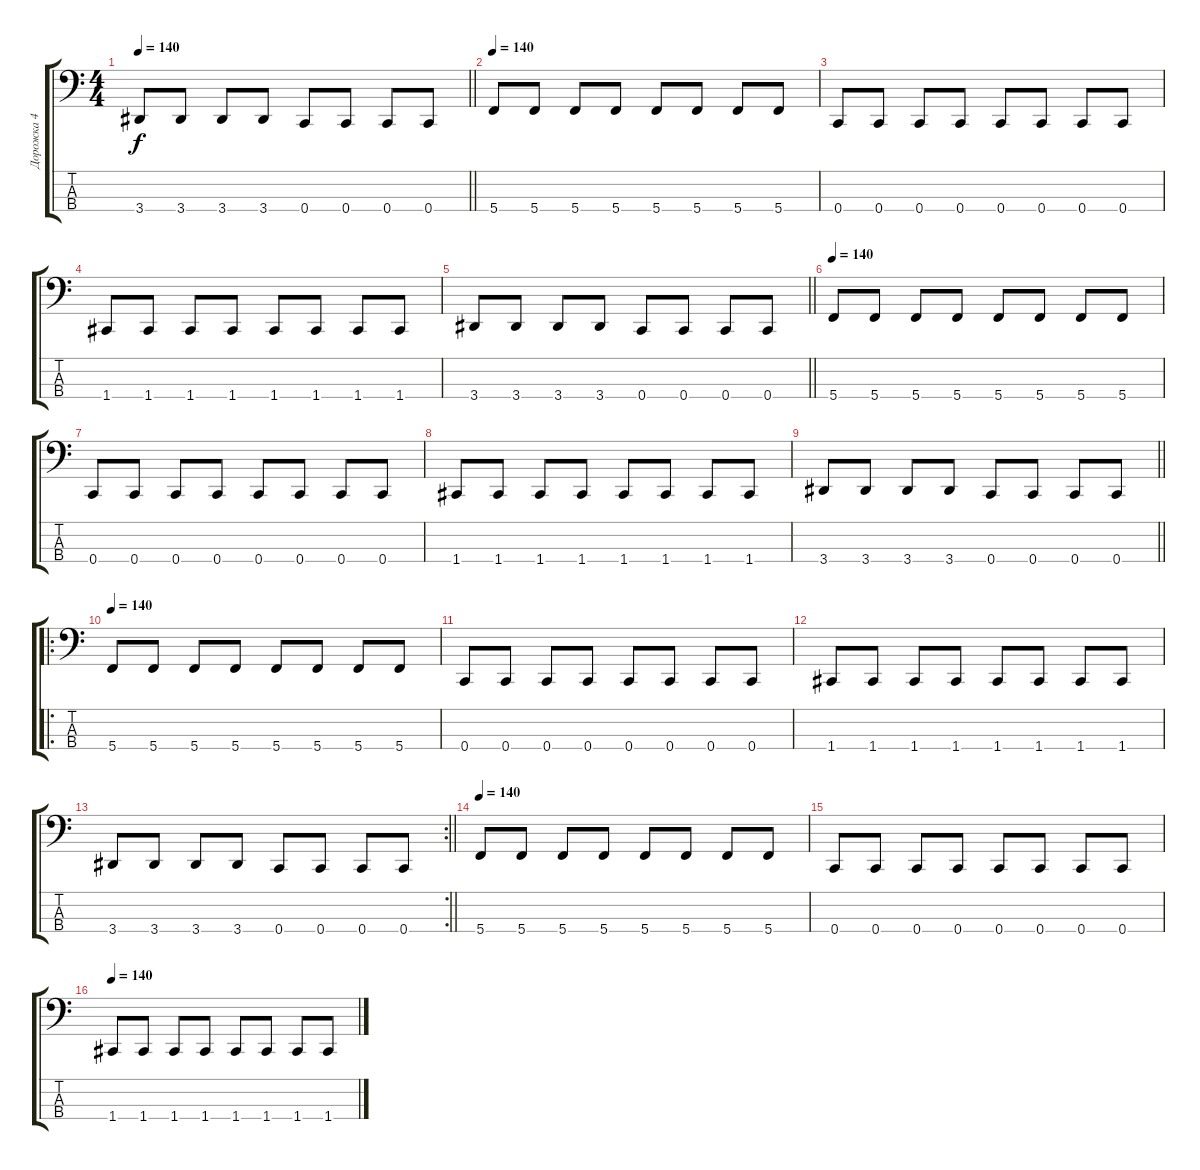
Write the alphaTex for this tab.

\track ("Дорожка 4" "Дорожка 4") {instrument electricbassfinger}
\staff {score tabs}
\tuning (F2 C2 G1 C1) {hide}
\ts (4 4)
\tempo 140
\clef f4
\barLineRight lightlight
\ks c
3.4.8{dy f} 3.4.8 3.4.8 3.4.8 0.4.8 0.4.8 0.4.8 0.4.8 |
\tempo 140
5.4.8 5.4.8 5.4.8 5.4.8 5.4.8 5.4.8 5.4.8 5.4.8 |
0.4.8 0.4.8 0.4.8 0.4.8 0.4.8 0.4.8 0.4.8 0.4.8 |
1.4.8 1.4.8 1.4.8 1.4.8 1.4.8 1.4.8 1.4.8 1.4.8 |
\barLineRight lightlight
3.4.8 3.4.8 3.4.8 3.4.8 0.4.8 0.4.8 0.4.8 0.4.8 |
\tempo 140
5.4.8 5.4.8 5.4.8 5.4.8 5.4.8 5.4.8 5.4.8 5.4.8 |
0.4.8 0.4.8 0.4.8 0.4.8 0.4.8 0.4.8 0.4.8 0.4.8 |
1.4.8 1.4.8 1.4.8 1.4.8 1.4.8 1.4.8 1.4.8 1.4.8 |
\barLineRight lightlight
3.4.8 3.4.8 3.4.8 3.4.8 0.4.8 0.4.8 0.4.8 0.4.8 |
\ro
\tempo 140
5.4.8 5.4.8 5.4.8 5.4.8 5.4.8 5.4.8 5.4.8 5.4.8 |
0.4.8 0.4.8 0.4.8 0.4.8 0.4.8 0.4.8 0.4.8 0.4.8 |
1.4.8 1.4.8 1.4.8 1.4.8 1.4.8 1.4.8 1.4.8 1.4.8 |
\rc 2
\barLineRight lightlight
3.4.8 3.4.8 3.4.8 3.4.8 0.4.8 0.4.8 0.4.8 0.4.8 |
\tempo 140
5.4.8{volume 13} 5.4.8 5.4.8 5.4.8 5.4.8 5.4.8 5.4.8 5.4.8 |
0.4.8 0.4.8 0.4.8 0.4.8 0.4.8 0.4.8 0.4.8 0.4.8 |
\tempo 140
1.4.8 1.4.8 1.4.8 1.4.8 1.4.8 1.4.8 1.4.8 1.4.8
